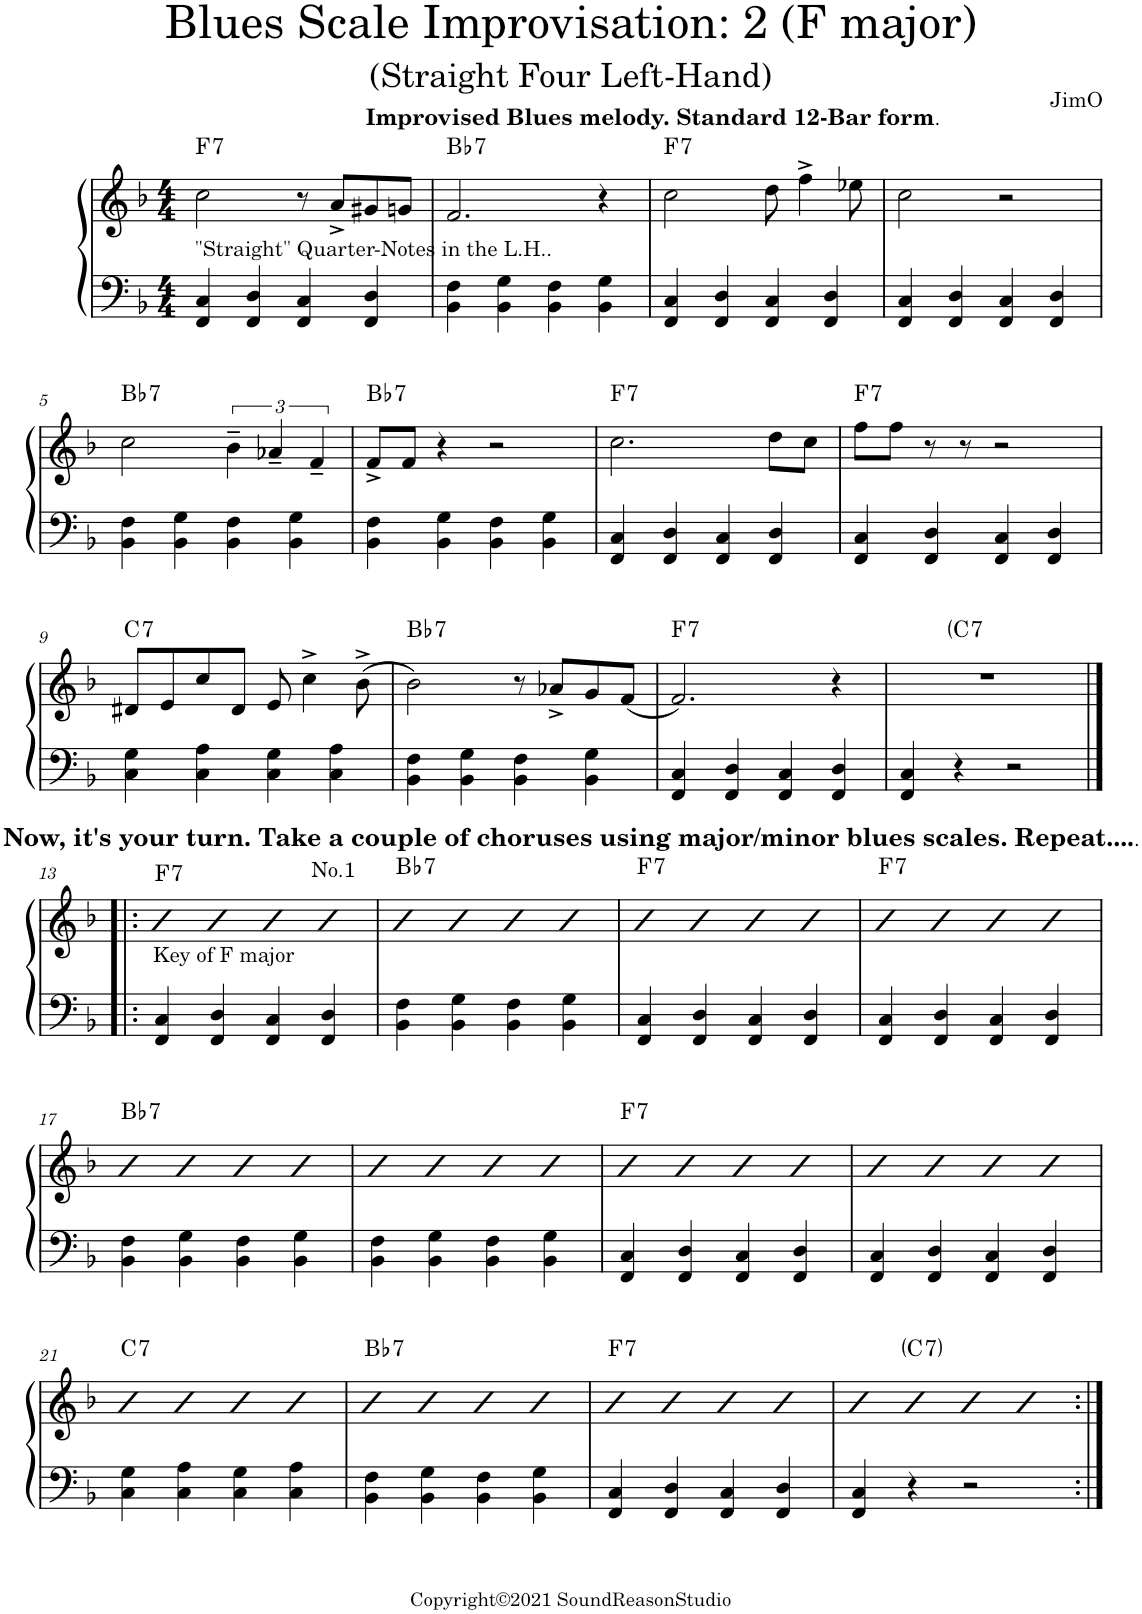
**kern	**kern	**harte
*part1	*part1	*part1
*staff2	*staff1	*
*I"Piano	*	*
*I'Pno.	*	*
*clefF4	*clefG2	*
*k[b-]	*k[b-]	*
*M4/4	*M4/4	*
=1	=1	=1
!LO:TX:a:t="Straight" Quarter-Notes in the L.H..	!	!LO:H:kt=7
4FF/ 4C/	2cc\	F:7
4FF/ 4D/	.	.
4FF/ 4C/	8r	.
!	!LO:TX:a:B:t=Improvised Blues melody. Standard 12-Bar form	!
!	!LO:TX:a:t=.	!
.	8a^/L	.
4FF/ 4D/	8g#X/	.
.	8gn/J	.
=2	=2	=2
!	!	!LO:H:kt=7
4BB-\ 4F\	2.f/	Bb:7
4BB-\ 4G\	.	.
4BB-\ 4F\	.	.
4BB-\ 4G\	4r	.
=3	=3	=3
!	!	!LO:H:kt=7
4FF/ 4C/	2cc\	F:7
4FF/ 4D/	.	.
4FF/ 4C/	8dd\	.
.	4ff^\	.
4FF/ 4D/	.	.
.	8ee-X\	.
=4	=4	=4
4FF/ 4C/	2cc\	.
4FF/ 4D/	.	.
4FF/ 4C/	2r	.
4FF/ 4D/	.	.
!!LO:LB:g=z
=5	=5	=5
!	!	!LO:H:kt=7
4BB-\ 4F\	2cc\	Bb:7
4BB-\ 4G\	.	.
4BB-\ 4F\	6b-~\	.
.	6a-X~/	.
4BB-\ 4G\	.	.
.	6f~/	.
=6	=6	=6
!	!	!LO:H:kt=7
4BB-\ 4F\	8f^/L	Bb:7
.	8f/J	.
4BB-\ 4G\	4r	.
4BB-\ 4F\	2r	.
4BB-\ 4G\	.	.
=7	=7	=7
!	!	!LO:H:kt=7
4FF/ 4C/	2.cc\	F:7
4FF/ 4D/	.	.
4FF/ 4C/	.	.
4FF/ 4D/	8dd\L	.
.	8cc\J	.
=8	=8	=8
!	!	!LO:H:kt=7
4FF/ 4C/	8ff\L	F:7
.	8ff\J	.
4FF/ 4D/	8r	.
.	8r	.
4FF/ 4C/	2r	.
4FF/ 4D/	.	.
!!LO:LB:g=z
=9	=9	=9
!	!	!LO:H:kt=7
4C\ 4G\	8d#X/L	C:7
.	8e/	.
4C\ 4A\	8cc/	.
.	8d#/J	.
4C\ 4G\	8e/	.
.	4cc^\	.
4C\ 4A\	.	.
.	(8b-^\	.
=10	=10	=10
!	!	!LO:H:kt=7
4BB-\ 4F\	2b-\)	Bb:7
4BB-\ 4G\	.	.
4BB-\ 4F\	8r	.
.	8a-X^/L	.
4BB-\ 4G\	8g/	.
.	(8f/J	.
=11	=11	=11
!	!	!LO:H:kt=7
4FF/ 4C/	2.f/)	F:7
4FF/ 4D/	.	.
4FF/ 4C/	.	.
4FF/ 4D/	4r	.
=12	=12	=12
*	*^	*
4FF/ 4C/	1r	4ryy	.
!	!	!	!LO:H:kt=7
4r	.	2.ryy	C:7
2r	.	.	.
!!LO:LB:g=z
=13|!:	=13|!:	=13|!:	=13|!:
!	!LO:TX:a:B:t=Now, it's your turn. Take a couple of choruses using major/minor blues scales. Repeat....	!	!
!	!LO:TX:a:t=.	!	!
!LO:TX:a:t=Key of F major	!	!	!LO:H:kt=7
*	*v	*v	*
4FF/ 4C/	4ee	F:7
4FF/ 4D/	4ee	.
4FF/ 4C/	4ee	.
4FF/ 4D/	4ee	.
=14	=14	=14
!	!LO:TX:a:t=No.1	!LO:H:kt=7
4BB-\ 4F\	4ee	Bb:7
4BB-\ 4G\	4ee	.
4BB-\ 4F\	4ee	.
4BB-\ 4G\	4ee	.
=15	=15	=15
!	!	!LO:H:kt=7
4FF/ 4C/	4ee	F:7
4FF/ 4D/	4ee	.
4FF/ 4C/	4ee	.
4FF/ 4D/	4ee	.
=16	=16	=16
!	!	!LO:H:kt=7
4FF/ 4C/	4ee	F:7
4FF/ 4D/	4ee	.
4FF/ 4C/	4ee	.
4FF/ 4D/	4ee	.
!!LO:LB:g=z
=17	=17	=17
!	!	!LO:H:kt=7
4BB-\ 4F\	4ee	Bb:7
4BB-\ 4G\	4ee	.
4BB-\ 4F\	4ee	.
4BB-\ 4G\	4ee	.
=18	=18	=18
4BB-\ 4F\	4ee	.
4BB-\ 4G\	4ee	.
4BB-\ 4F\	4ee	.
4BB-\ 4G\	4ee	.
=19	=19	=19
!	!	!LO:H:kt=7
4FF/ 4C/	4ee	F:7
4FF/ 4D/	4ee	.
4FF/ 4C/	4ee	.
4FF/ 4D/	4ee	.
=20	=20	=20
4FF/ 4C/	4ee	.
4FF/ 4D/	4ee	.
4FF/ 4C/	4ee	.
4FF/ 4D/	4ee	.
!!LO:LB:g=z
=21	=21	=21
!	!	!LO:H:kt=7
4C\ 4G\	4ee	C:7
4C\ 4A\	4ee	.
4C\ 4G\	4ee	.
4C\ 4A\	4ee	.
=22	=22	=22
!	!	!LO:H:kt=7
4BB-\ 4F\	4ee	Bb:7
4BB-\ 4G\	4ee	.
4BB-\ 4F\	4ee	.
4BB-\ 4G\	4ee	.
=23	=23	=23
!	!	!LO:H:kt=7
4FF/ 4C/	4ee	F:7
4FF/ 4D/	4ee	.
4FF/ 4C/	4ee	.
4FF/ 4D/	4ee	.
=24	=24	=24
4FF/ 4C/	4ee	.
!	!	!LO:H:kt=7
4r	4ee	C:7
2r	4ee	.
.	4ee	.
=:|!	=:|!	=:|!
*-	*-	*-
